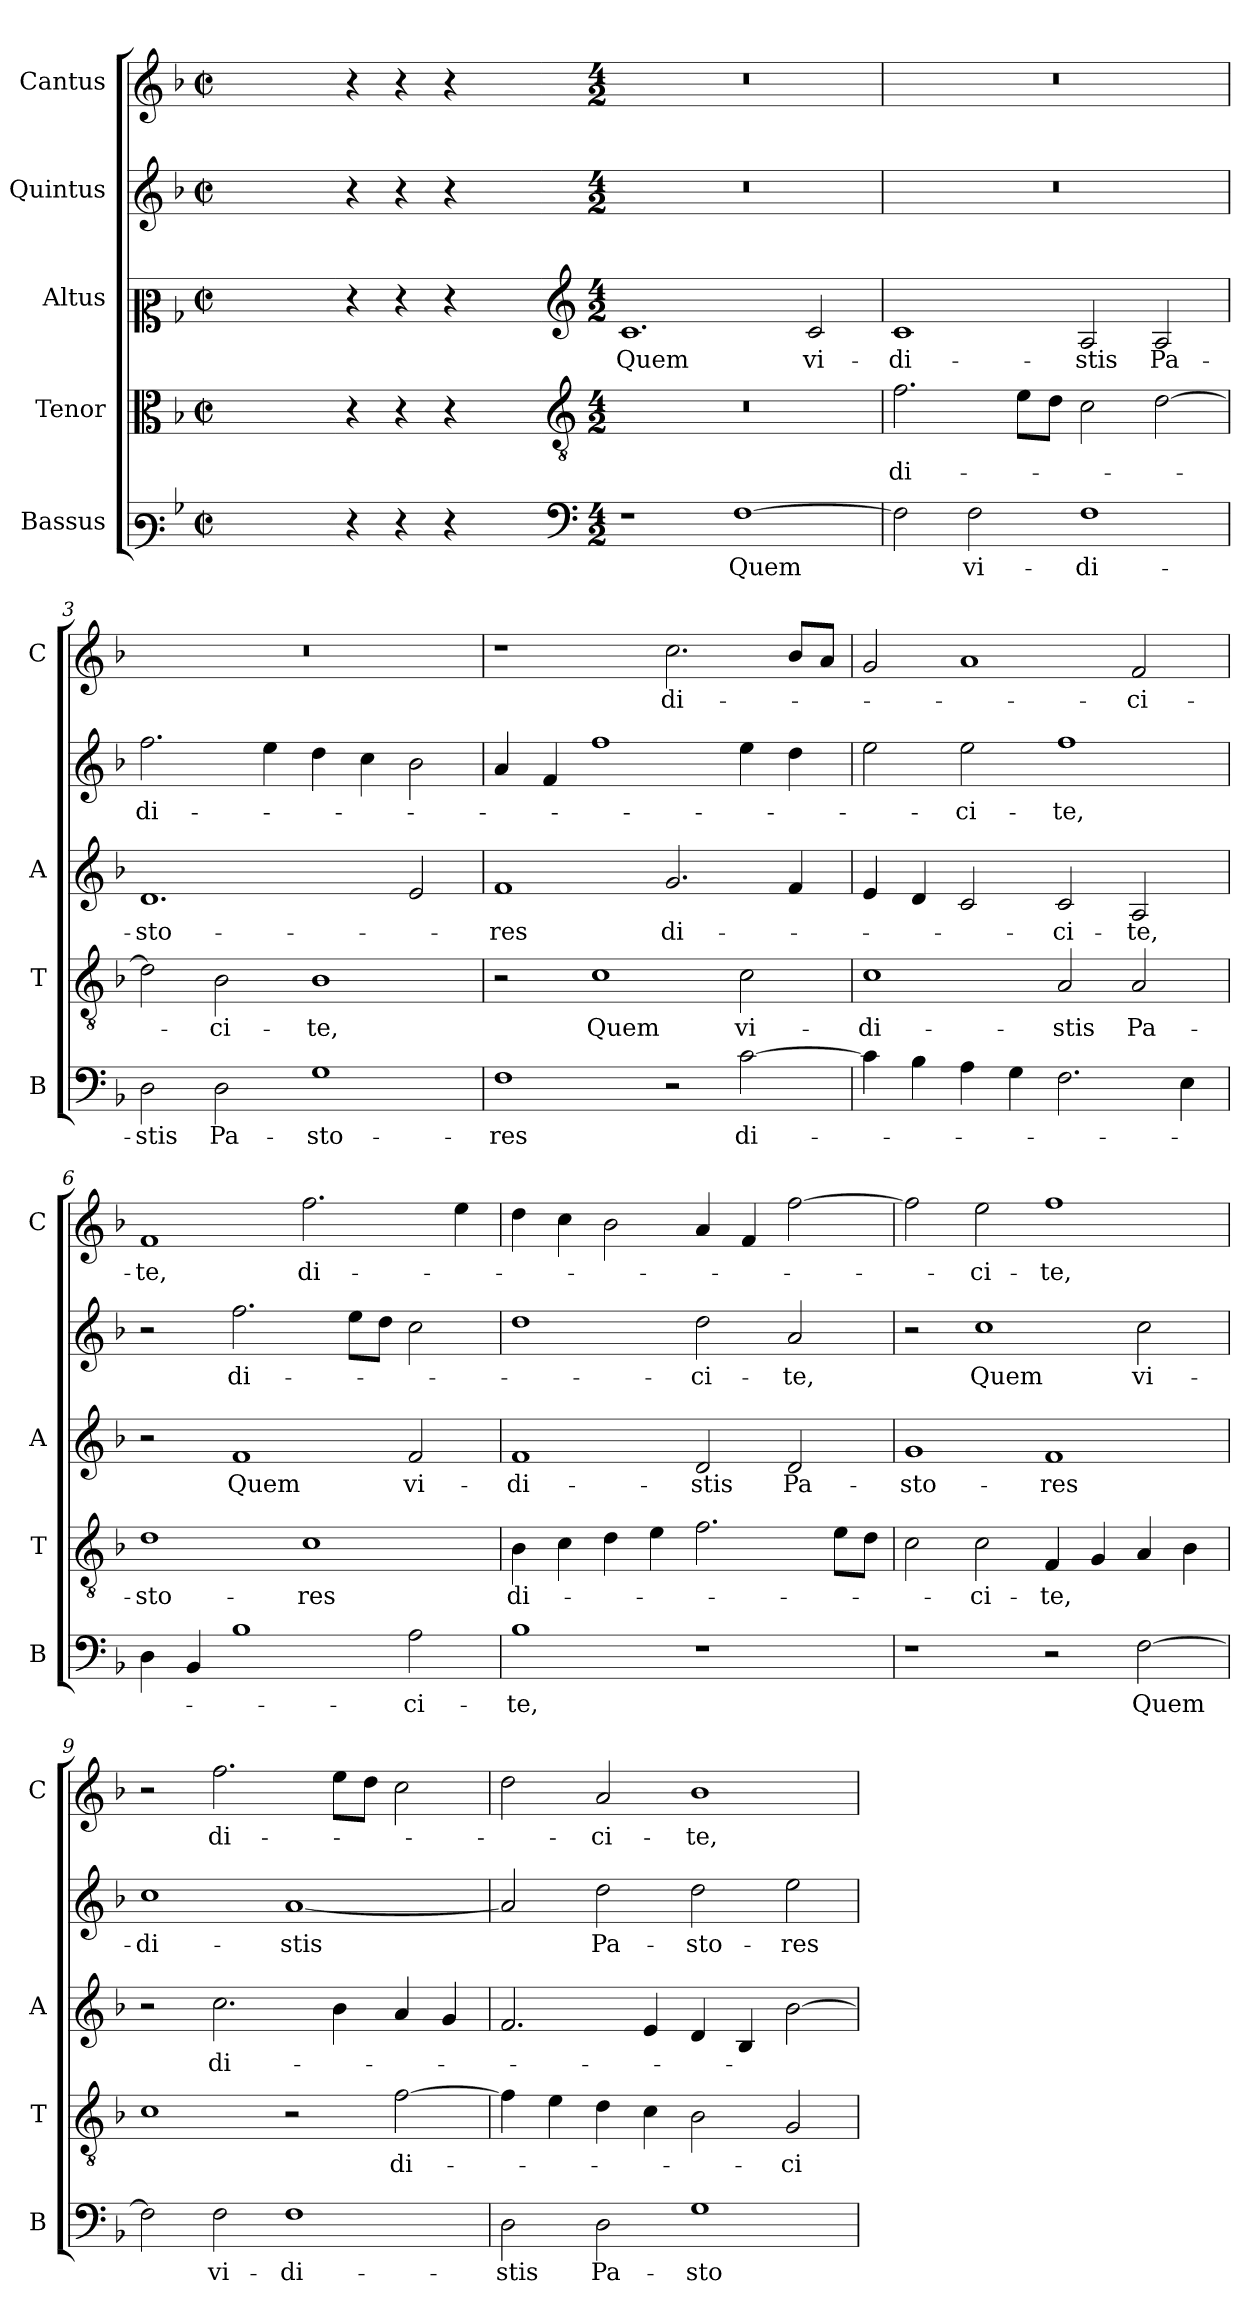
**kern	**text	**kern	**text	**kern	**text	**kern	**text	**kern	**text
*part5	*part5	*part4	*part4	*part3	*part3	*part2	*part2	*part1	*part1
*staff5	*staff5	*staff4	*staff4	*staff3	*staff3	*staff2	*staff2	*staff1	*staff1
*I"Bassus	*	*I"Tenor	*	*I"Altus	*	*I"Quintus	*	*I"Cantus	*
*I'B	*	*I'T	*	*I'A	*	*	*	*I'C	*
*clefF3	*	*clefC3	*	*clefC2	*	*clefG2	*	*clefG2	*
*k[b-]	*	*k[b-]	*	*k[b-]	*	*k[b-]	*	*k[b-]	*
*F:	*	*F:	*	*F:	*	*F:	*	*F:	*
*M2/2	*	*M2/2	*	*M2/2	*	*M2/2	*	*M2/2	*
*met(c|)	*	*met(c|)	*	*met(c|)	*	*met(c|)	*	*met(c|)	*
=	=	=	=	=	=	=	=	=	=
1ryy	.	1ryy	.	1ryy	.	1ryy	.	1ryy	.
=1X-	=1X-	=1X-	=1X-	=1X-	=1X-	=1X-	=1X-	=1X-	=1X-
4r	.	4r	.	4r	.	4r	.	4r	.
4r	.	4r	.	4r	.	4r	.	4r	.
4r	.	4r	.	4r	.	4r	.	4r	.
4ryy	.	4ryy	.	4ryy	.	4ryy	.	4ryy	.
=1-	=1-	=1-	=1-	=1-	=1-	=1-	=1-	=1-	=1-
*clefF4	*	*clefGv2	*	*clefG2	*	*	*	*	*
*M4/2	*	*M4/2	*	*M4/2	*	*M4/2	*	*M4/2	*
!	!	!	!	!	!LO:LY:b	!	!	!	!
1r	.	0r	.	1.c	Quem	0r	.	0r	.
!	!LO:LY:b	!	!	!	!	!	!	!	!
[1F	Quem	.	.	.	.	.	.	.	.
!	!	!	!	!	!LO:LY:b	!	!	!	!
.	.	.	.	2c/	vi-	.	.	.	.
=2	=2	=2	=2	=2	=2	=2	=2	=2	=2
!	!	!	!LO:LY:b	!	!LO:LY:b	!	!	!	!
2F\]	.	2.f\	di-	1c	-di-	0r	.	0r	.
!	!LO:LY:b	!	!	!	!	!	!	!	!
2F\	vi-	.	.	.	.	.	.	.	.
.	.	8e\L	.	.	.	.	.	.	.
.	.	8d\J	.	.	.	.	.	.	.
!	!LO:LY:b	!	!	!	!LO:LY:b	!	!	!	!
1F	-di-	2c\	.	2A/	-stis	.	.	.	.
!	!	!	!	!	!LO:LY:b	!	!	!	!
.	.	[2d\	.	2A/	Pa-	.	.	.	.
=3	=3	=3	=3	=3	=3	=3	=3	=3	=3
!	!LO:LY:b	!	!	!	!LO:LY:b	!	!LO:LY:b	!	!
2D\	-stis	2d\]	.	1.d	-sto-	2.ff\	di-	0r	.
!	!LO:LY:b	!	!LO:LY:b	!	!	!	!	!	!
2D\	Pa-	2B-\	-ci-	.	.	.	.	.	.
.	.	.	.	.	.	4ee\	.	.	.
!	!LO:LY:b	!	!LO:LY:b	!	!	!	!	!	!
1G	-sto-	1B-	-te,	.	.	4dd\	.	.	.
.	.	.	.	.	.	4cc\	.	.	.
.	.	.	.	2e/	.	2b-\	.	.	.
=4	=4	=4	=4	=4	=4	=4	=4	=4	=4
!	!LO:LY:b	!	!	!	!LO:LY:b	!	!	!	!
1F	-res	2r	.	1f	-res	4a/	.	1r	.
.	.	.	.	.	.	4f/	.	.	.
!	!	!	!LO:LY:b	!	!	!	!	!	!
.	.	1c	Quem	.	.	1ff	.	.	.
!	!	!	!	!	!LO:LY:b	!	!	!	!LO:LY:b
2r	.	.	.	2.g/	di-	.	.	2.cc\	di-
!	!LO:LY:b	!	!LO:LY:b	!	!	!	!	!	!
[2c\	di-	2c\	vi-	.	.	4ee\	.	.	.
.	.	.	.	4f/	.	4dd\	.	8b-/L	.
.	.	.	.	.	.	.	.	8a/J	.
!!LO:LB:g=z
=5	=5	=5	=5	=5	=5	=5	=5	=5	=5
!	!	!	!LO:LY:b	!	!	!	!	!	!
4c\]	.	1c	-di-	4e/	.	2ee\	.	2g/	.
4B-\	.	.	.	4d/	.	.	.	.	.
!	!	!	!	!	!	!	!LO:LY:b	!	!
4A\	.	.	.	2c/	.	2ee\	-ci-	1a	.
4G\	.	.	.	.	.	.	.	.	.
!	!	!	!LO:LY:b	!	!LO:LY:b	!	!LO:LY:b	!	!
2.F\	.	2A/	-stis	2c/	-ci-	1ff	-te,	.	.
!	!	!	!LO:LY:b	!	!LO:LY:b	!	!	!	!LO:LY:b
.	.	2A/	Pa-	2A/	-te,	.	.	2f/	-ci-
4E\	.	.	.	.	.	.	.	.	.
=6	=6	=6	=6	=6	=6	=6	=6	=6	=6
!	!	!	!LO:LY:b	!	!	!	!	!	!LO:LY:b
4D\	.	1d	-sto-	2r	.	2r	.	1f	-te,
4BB-/	.	.	.	.	.	.	.	.	.
!	!	!	!	!	!LO:LY:b	!	!LO:LY:b	!	!
1B-	.	.	.	1f	Quem	2.ff\	di-	.	.
!	!	!	!LO:LY:b	!	!	!	!	!	!LO:LY:b
.	.	1c	-res	.	.	.	.	2.ff\	di-
.	.	.	.	.	.	8ee\L	.	.	.
.	.	.	.	.	.	8dd\J	.	.	.
!	!LO:LY:b	!	!	!	!LO:LY:b	!	!	!	!
2A\	-ci-	.	.	2f/	vi-	2cc\	.	.	.
.	.	.	.	.	.	.	.	4ee\	.
=7	=7	=7	=7	=7	=7	=7	=7	=7	=7
!	!LO:LY:b	!	!LO:LY:b	!	!LO:LY:b	!	!	!	!
1B-	-te,	4B-\	di-	1f	-di-	1dd	.	4dd\	.
.	.	4c\	.	.	.	.	.	4cc\	.
.	.	4d\	.	.	.	.	.	2b-\	.
.	.	4e\	.	.	.	.	.	.	.
!	!	!	!	!	!LO:LY:b	!	!LO:LY:b	!	!
1r	.	2.f\	.	2d/	-stis	2dd\	-ci-	4a/	.
.	.	.	.	.	.	.	.	4f/	.
!	!	!	!	!	!LO:LY:b	!	!LO:LY:b	!	!
.	.	.	.	2d/	Pa-	2a/	-te,	[2ff\	.
.	.	8e\L	.	.	.	.	.	.	.
.	.	8d\J	.	.	.	.	.	.	.
=8	=8	=8	=8	=8	=8	=8	=8	=8	=8
!	!	!	!	!	!LO:LY:b	!	!	!	!
1r	.	2c\	.	1g	-sto-	2r	.	2ff\]	.
!	!	!	!LO:LY:b	!	!	!	!LO:LY:b	!	!LO:LY:b
.	.	2c\	-ci-	.	.	1cc	Quem	2ee\	-ci-
!	!	!	!LO:LY:b	!	!LO:LY:b	!	!	!	!LO:LY:b
2r	.	4F/	-te,	1f	-res	.	.	1ff	-te,
.	.	4G/	.	.	.	.	.	.	.
!	!LO:LY:b	!	!	!	!	!	!LO:LY:b	!	!
[2F\	Quem	4A/	.	.	.	2cc\	vi-	.	.
.	.	4B-\	.	.	.	.	.	.	.
=9	=9	=9	=9	=9	=9	=9	=9	=9	=9
!	!	!	!	!	!	!	!LO:LY:b	!	!
2F\]	.	1c	.	2r	.	1cc	-di-	2r	.
!	!LO:LY:b	!	!	!	!LO:LY:b	!	!	!	!LO:LY:b
2F\	vi-	.	.	2.cc\	di-	.	.	2.ff\	di-
!	!LO:LY:b	!	!	!	!	!	!LO:LY:b	!	!
1F	-di-	2r	.	.	.	[1a	-stis	.	.
.	.	.	.	4b-\	.	.	.	8ee\L	.
.	.	.	.	.	.	.	.	8dd\J	.
!	!	!	!LO:LY:b	!	!	!	!	!	!
.	.	[2f\	di-	4a/	.	.	.	2cc\	.
.	.	.	.	4g/	.	.	.	.	.
!!LO:PB:g=z
=10	=10	=10	=10	=10	=10	=10	=10	=10	=10
!	!LO:LY:b	!	!	!	!	!	!	!	!
2D\	-stis	4f\]	.	2.f/	.	2a/]	.	2dd\	.
.	.	4e\	.	.	.	.	.	.	.
!	!LO:LY:b	!	!	!	!	!	!LO:LY:b	!	!LO:LY:b
2D\	Pa-	4d\	.	.	.	2dd\	Pa-	2a/	-ci-
.	.	4c\	.	4e/	.	.	.	.	.
!	!LO:LY:b	!	!	!	!	!	!LO:LY:b	!	!LO:LY:b
1G	-sto-	2B-\	.	4d/	.	2dd\	-sto-	1b-	-te,
.	.	.	.	4B-/	.	.	.	.	.
!	!	!	!LO:LY:b	!	!	!	!LO:LY:b	!	!
.	.	2G/	-ci-	[2b-\	.	2ee\	-res	.	.
=	=	=	=	=	=	=	=	=	=
*-	*-	*-	*-	*-	*-	*-	*-	*-	*-
